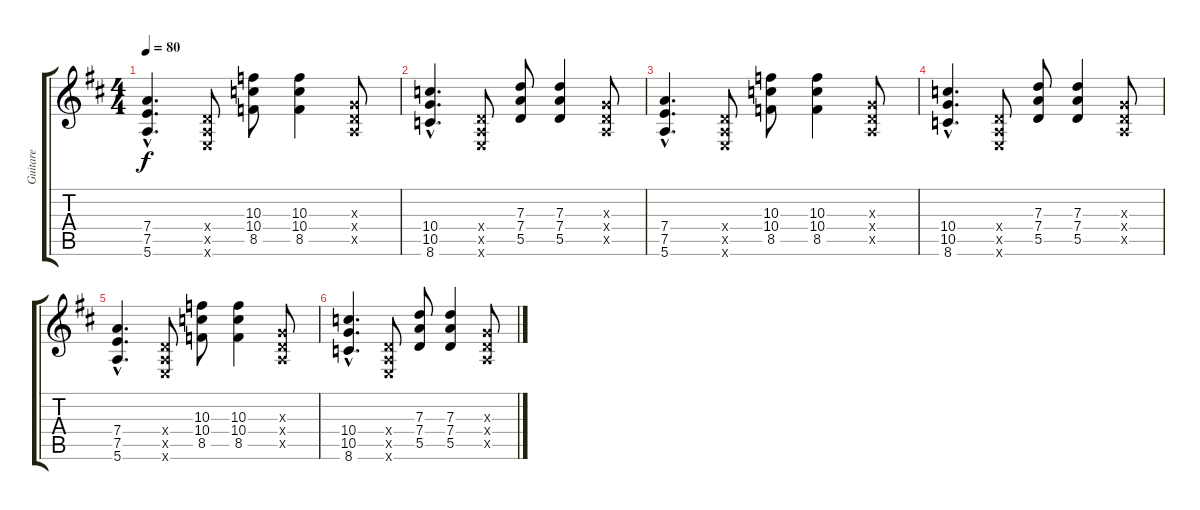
\track ("Guitare" "Guitare") {instrument distortionguitar}
\staff {score tabs}
\tuning (E4 B3 G3 D3 A2 E2) {hide}
\ts (4 4)
\tempo 80
\clef g2
\ks d
(7.4{hac} 7.5{hac} 5.6{hac}).4{d dy f} (0.4{x} 0.5{x} 0.6{x}).8 (10.3 10.4 8.5).8 (10.3 10.4 8.5).4 (0.3{x} 0.4{x} 0.5{x}).8 |
(10.4{hac} 10.5{hac} 8.6{hac}).4{d} (0.4{x} 0.5{x} 0.6{x}).8 (7.3 7.4 5.5).8 (7.3 7.4 5.5).4 (0.3{x} 0.4{x} 0.5{x}).8 |
(7.4{hac} 7.5{hac} 5.6{hac}).4{d} (0.4{x} 0.5{x} 0.6{x}).8 (10.3 10.4 8.5).8 (10.3 10.4 8.5).4 (0.3{x} 0.4{x} 0.5{x}).8 |
(10.4{hac} 10.5{hac} 8.6{hac}).4{d} (0.4{x} 0.5{x} 0.6{x}).8 (7.3 7.4 5.5).8 (7.3 7.4 5.5).4 (0.3{x} 0.4{x} 0.5{x}).8 |
(7.4{hac} 7.5{hac} 5.6{hac}).4{d} (0.4{x} 0.5{x} 0.6{x}).8 (10.3 10.4 8.5).8 (10.3 10.4 8.5).4 (0.3{x} 0.4{x} 0.5{x}).8 |
(10.4{hac} 10.5{hac} 8.6{hac}).4{d} (0.4{x} 0.5{x} 0.6{x}).8 (7.3 7.4 5.5).8 (7.3 7.4 5.5).4 (0.3{x} 0.4{x} 0.5{x}).8
